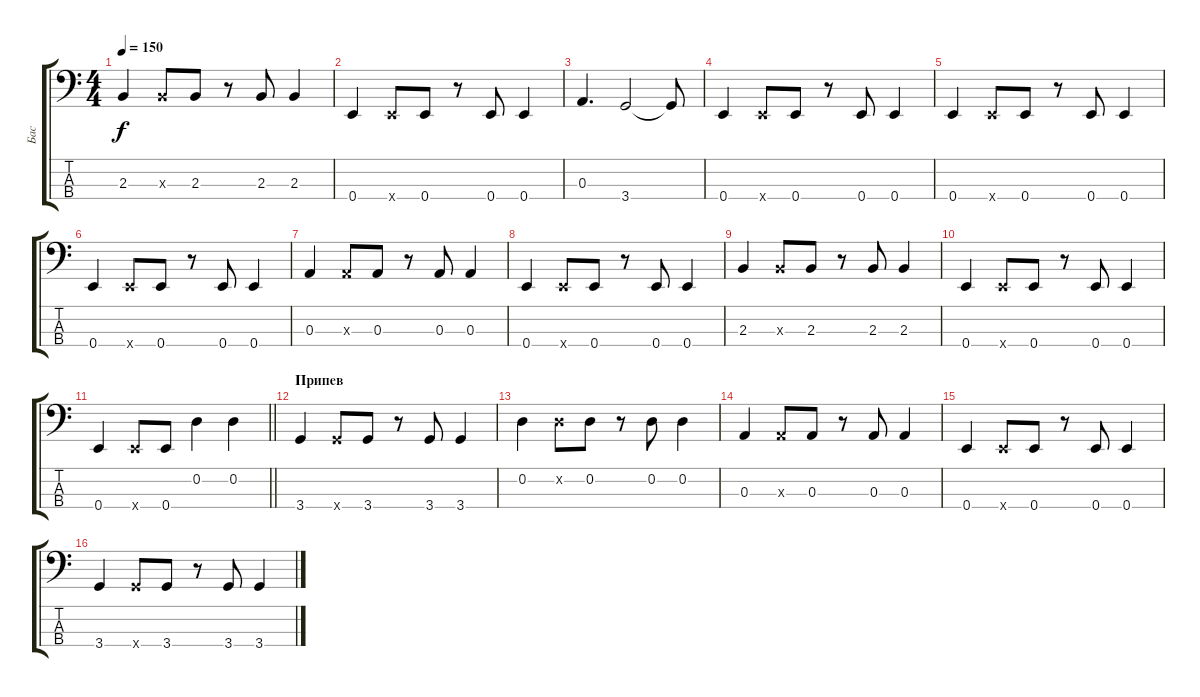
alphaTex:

\track ("Бас" "Бас") {instrument electricbassfinger}
\staff {score tabs}
\tuning (G2 D2 A1 E1) {hide}
\ts (4 4)
\tempo 150
\clef f4
\ks c
2.3.4{dy f} 2.3{x}.8 2.3.8 r.8 2.3.8 2.3.4 |
0.4.4 0.4{x}.8 0.4.8 r.8 0.4.8 0.4.4 |
0.3.4{d} 3.4.2 3.4{t}.8 |
0.4.4 0.4{x}.8 0.4.8 r.8 0.4.8 0.4.4 |
0.4.4 0.4{x}.8 0.4.8 r.8 0.4.8 0.4.4 |
0.4.4 0.4{x}.8 0.4.8 r.8 0.4.8 0.4.4 |
0.3.4 0.3{x}.8 0.3.8 r.8 0.3.8 0.3.4 |
0.4.4 0.4{x}.8 0.4.8 r.8 0.4.8 0.4.4 |
2.3.4 2.3{x}.8 2.3.8 r.8 2.3.8 2.3.4 |
0.4.4 0.4{x}.8 0.4.8 r.8 0.4.8 0.4.4 |
\barLineRight lightlight
0.4.4 0.4{x}.8 0.4.8 0.2.4 0.2.4 |
\section ("" "Припев")
3.4.4 3.4{x}.8 3.4.8 r.8 3.4.8 3.4.4 |
0.2.4 0.2{x}.8 0.2.8 r.8 0.2.8 0.2.4 |
0.3.4 0.3{x}.8 0.3.8 r.8 0.3.8 0.3.4 |
0.4.4 0.4{x}.8 0.4.8 r.8 0.4.8 0.4.4 |
3.4.4 3.4{x}.8 3.4.8 r.8 3.4.8 3.4.4
